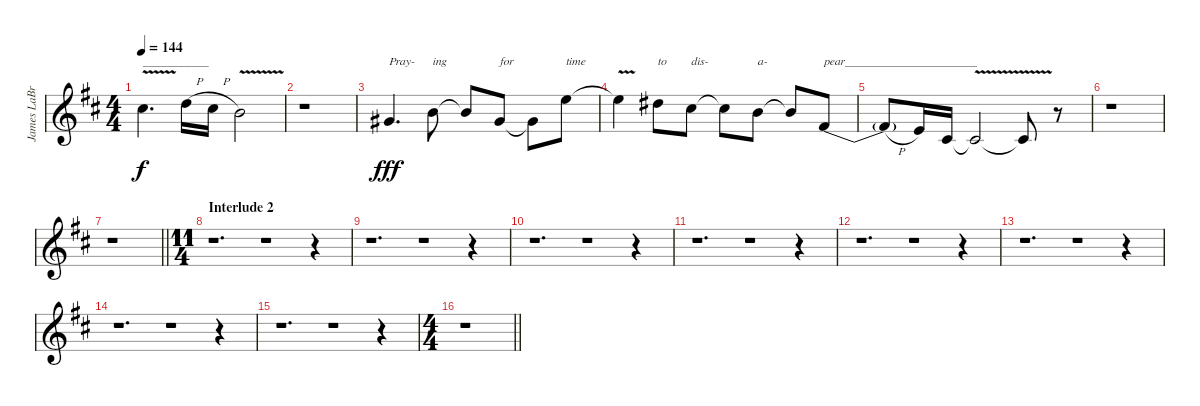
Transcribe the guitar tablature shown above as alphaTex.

\track ("James LaBrie" "James LaBr") {instrument lead6voice}
\staff {score}
\tuning (E4 B3 G3 D3 A2 E2) {hide}
\ts (4 4)
\tempo 144
\clef g2
\ks bminor
9.1{v}.4{d txt "___________" dy f} 10.1{h}.16 9.1{h}.16 7.1{v}.2 |
r.1 |
4.1.4{d txt "Pray-" dy fff} 7.1.8{txt "ing"} 7.1{t}.8 4.1.8{txt "for"} 4.1{t}.8 12.1.8{txt "time"} |
12.1{v t}.4 11.1.8{txt "to"} 9.1.8{txt "dis-"} 9.1{t}.8 7.1.8{txt "a-"} 7.1{t}.8 2.1{be (custom 0 0 10 2 20 2 30 0 60 0)}.8{txt "pear______________________"} |
2.1{h t}.8 0.1.16 2.2.16 2.2{v t}.2 2.2{t}.8 r.8 |
r.1 |
\barLineRight lightlight
r.1 |
\ts (11 4)
\section ("" "Interlude 2")
r.1{d} r.1 r.4 |
r.1{d} r.1 r.4 |
r.1{d} r.1 r.4 |
r.1{d} r.1 r.4 |
r.1{d} r.1 r.4 |
r.1{d} r.1 r.4 |
r.1{d} r.1 r.4 |
r.1{d} r.1 r.4 |
\ts (4 4)
\barLineRight lightlight
r.1
